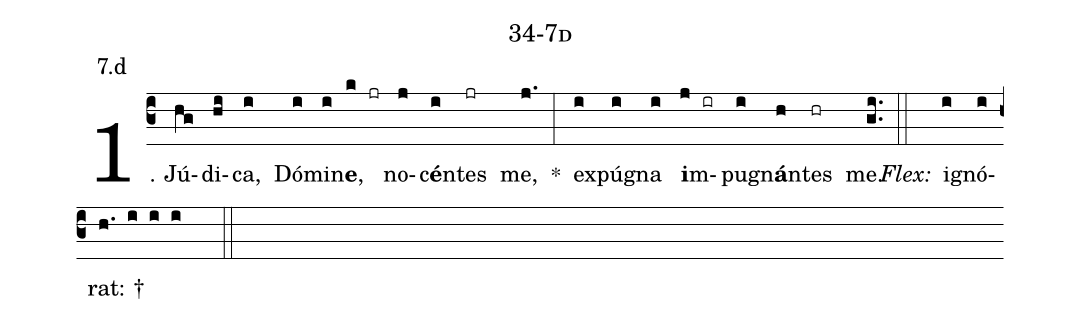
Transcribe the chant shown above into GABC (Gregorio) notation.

name: 34-7d;
annotation: 7.d;
%%
(c3)1. Jú(hg)di(hi)ca,(i) Dó(i)mi(i)n<b>e</b>,(k jr) no(j)c<b>é</b>n(i)tes(jr) me,(j.) *(:) ex(i)pú(i)gna(i) <b>i</b>m(j ir)pu(i)gn<b>á</b>n(h)tes(hr) me.(gi..) (::)
<i>Flex:</i>()  i(i)gnó(i)rat: †(h. i i i  ::)
